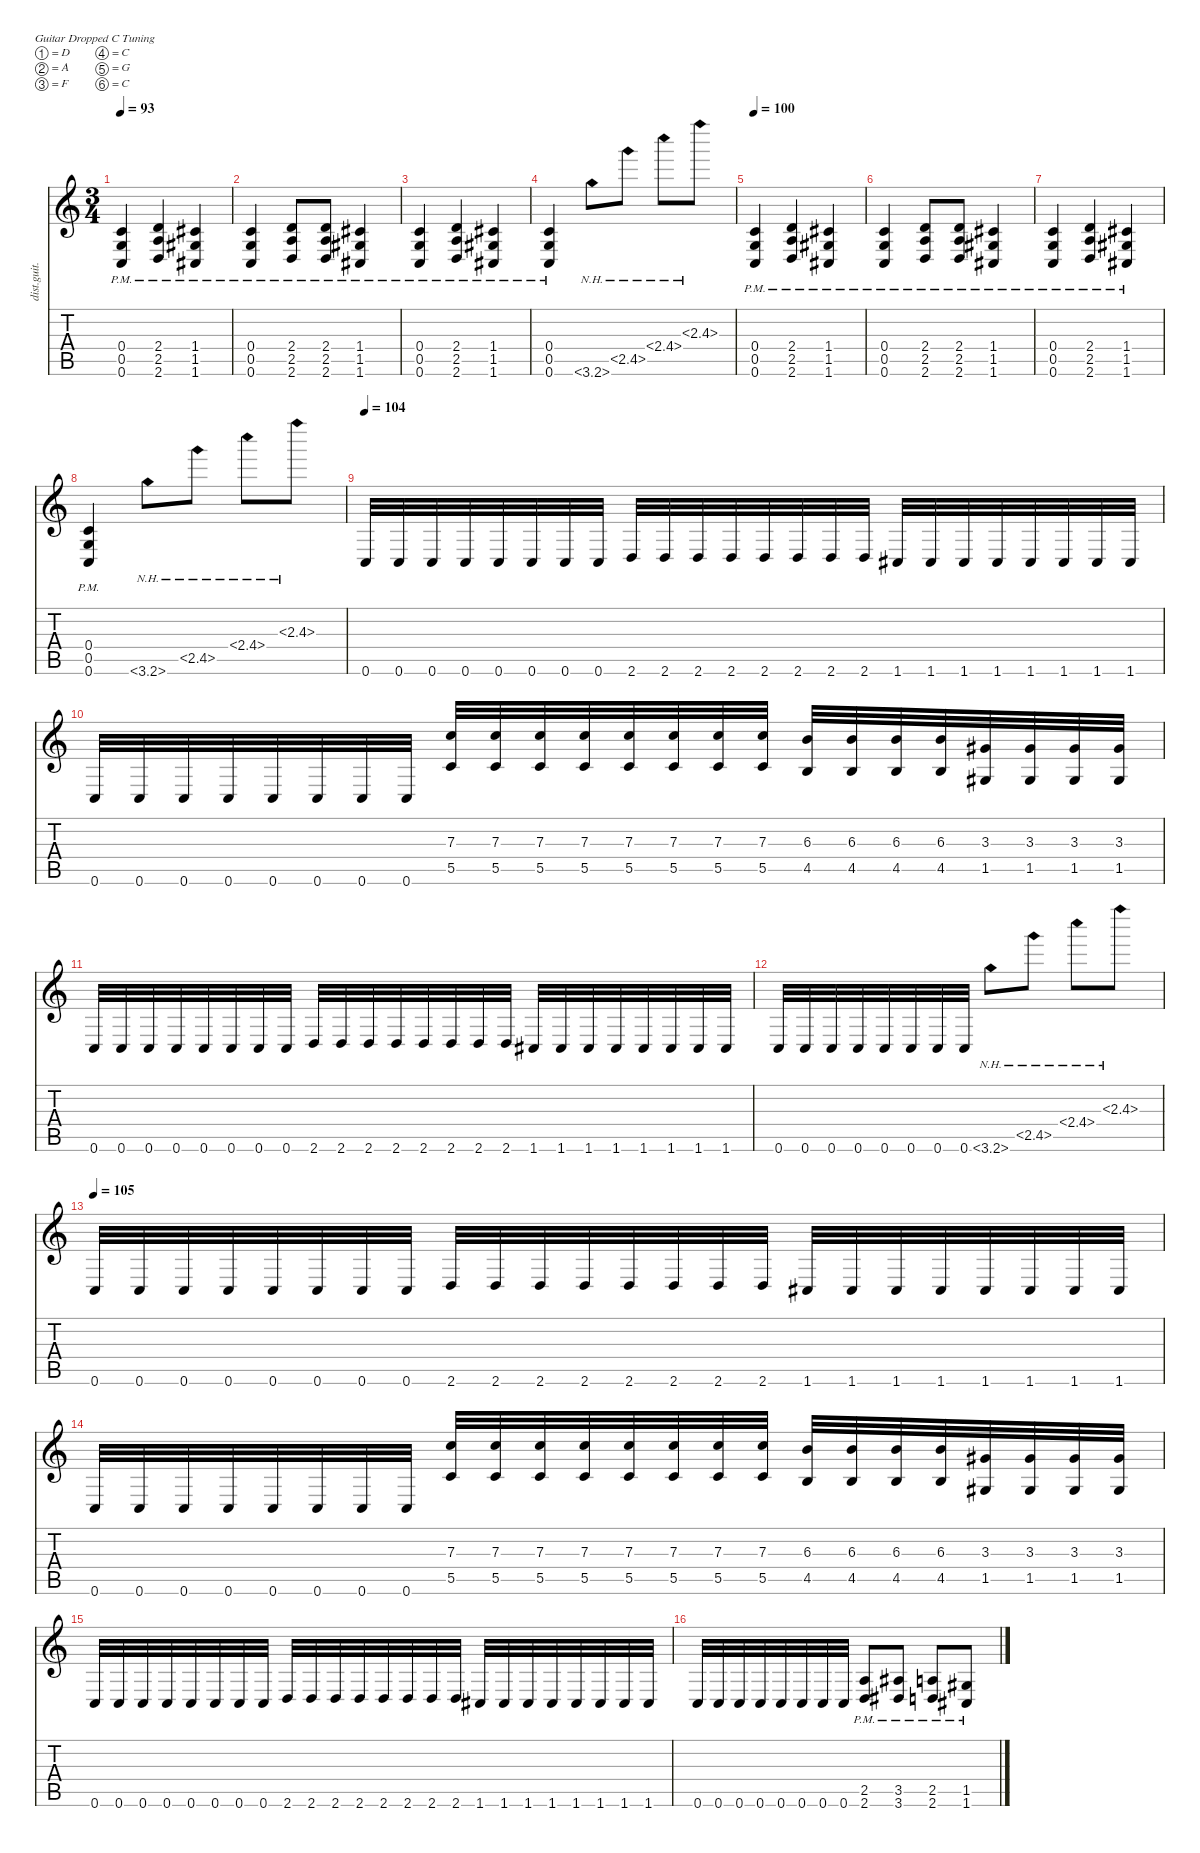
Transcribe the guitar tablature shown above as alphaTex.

\hideDynamics
\bracketExtendMode nobrackets
\track ("E.Guitar L" "dist.guit.") {instrument overdrivenguitar}
\staff {score tabs}
\tuning (D4 A3 F3 C3 G2 C2)
\ts (3 4)
\tempo 93
\clef g2
\ks c
(0.6{pm} 0.5{pm} 0.4{pm}).4{dy mf beam Up} (2.6{pm} 2.5{pm} 2.4{pm}).4{beam Up} (1.6{pm acc #} 1.5{pm acc #} 1.4{pm acc #}).4{beam Up} |
(0.6{pm} 0.5{pm} 0.4{pm}).4{beam Up} (2.6{pm} 2.5{pm} 2.4{pm}).8{beam Up} (2.5{pm} 2.6{pm} 2.4{pm}).8{beam Up} (1.6{pm acc #} 1.5{pm acc #} 1.4{pm acc #}).4{beam Up} |
(0.6{pm} 0.5{pm} 0.4{pm}).4{beam Up} (2.6{pm} 2.5{pm} 2.4{pm}).4{beam Up} (1.6{pm acc #} 1.5{pm acc #} 1.4{pm acc #}).4{beam Up} |
(0.6{pm} 0.5{pm} 0.4{pm}).4{beam Up} 3.6{nh acc #}.8{beam Down} 2.5{nh}.8{beam Down} 2.4{nh}.8{beam Down} 2.3{nh}.8{beam Down} |
\tempo 100
(0.6{pm} 0.5{pm} 0.4{pm}).4{beam Up} (2.6{pm} 2.5{pm} 2.4{pm}).4{beam Up} (1.6{pm acc #} 1.5{pm acc #} 1.4{pm acc #}).4{beam Up} |
(0.6{pm} 0.5{pm} 0.4{pm}).4{beam Up} (2.6{pm} 2.5{pm} 2.4{pm}).8{beam Up} (2.5{pm} 2.6{pm} 2.4{pm}).8{beam Up} (1.6{pm acc #} 1.5{pm acc #} 1.4{pm acc #}).4{beam Up} |
(0.6{pm} 0.5{pm} 0.4{pm}).4{beam Up} (2.6{pm} 2.5{pm} 2.4{pm}).4{beam Up} (1.6{pm acc #} 1.5{pm acc #} 1.4{pm acc #}).4{beam Up} |
(0.6{pm} 0.5{pm} 0.4{pm}).4{beam Up} 3.6{nh acc #}.8{beam Down} 2.5{nh}.8{beam Down} 2.4{nh}.8{beam Down} 2.3{nh}.8{beam Down} |
\tempo 104
0.6.32{beam Up} 0.6.32{beam Up} 0.6.32{beam Up} 0.6.32{beam Up} 0.6.32{beam Up} 0.6.32{beam Up} 0.6.32{beam Up} 0.6.32{beam Up} 2.6.32{beam Up} 2.6.32{beam Up} 2.6.32{beam Up} 2.6.32{beam Up} 2.6.32{beam Up} 2.6.32{beam Up} 2.6.32{beam Up} 2.6.32{beam Up} 1.6{acc #}.32{beam Up} 1.6{acc #}.32{beam Up} 1.6{acc #}.32{beam Up} 1.6{acc #}.32{beam Up} 1.6{acc #}.32{beam Up} 1.6{acc #}.32{beam Up} 1.6{acc #}.32{beam Up} 1.6{acc #}.32{beam Up} |
0.6.32{beam Up} 0.6.32{beam Up} 0.6.32{beam Up} 0.6.32{beam Up} 0.6.32{beam Up} 0.6.32{beam Up} 0.6.32{beam Up} 0.6.32{beam Up} (5.5 7.3).32{beam Up} (5.5 7.3).32{beam Up} (5.5 7.3).32{beam Up} (5.5 7.3).32{beam Up} (5.5 7.3).32{beam Up} (5.5 7.3).32{beam Up} (5.5 7.3).32{beam Up} (5.5 7.3).32{beam Up} (4.5 6.3).32{beam Up} (4.5 6.3).32{beam Up} (4.5 6.3).32{beam Up} (4.5 6.3).32{beam Up} (1.5{acc #} 3.3{acc #}).32{beam Up} (1.5{acc #} 3.3{acc #}).32{beam Up} (1.5{acc #} 3.3{acc #}).32{beam Up} (1.5{acc #} 3.3{acc #}).32{beam Up} |
0.6.32{beam Up} 0.6.32{beam Up} 0.6.32{beam Up} 0.6.32{beam Up} 0.6.32{beam Up} 0.6.32{beam Up} 0.6.32{beam Up} 0.6.32{beam Up} 2.6.32{beam Up} 2.6.32{beam Up} 2.6.32{beam Up} 2.6.32{beam Up} 2.6.32{beam Up} 2.6.32{beam Up} 2.6.32{beam Up} 2.6.32{beam Up} 1.6{acc #}.32{beam Up} 1.6{acc #}.32{beam Up} 1.6{acc #}.32{beam Up} 1.6{acc #}.32{beam Up} 1.6{acc #}.32{beam Up} 1.6{acc #}.32{beam Up} 1.6{acc #}.32{beam Up} 1.6{acc #}.32{beam Up} |
0.6.32{beam Up} 0.6.32{beam Up} 0.6.32{beam Up} 0.6.32{beam Up} 0.6.32{beam Up} 0.6.32{beam Up} 0.6.32{beam Up} 0.6.32{beam Up} 3.6{nh acc #}.8{beam Down} 2.5{nh}.8{beam Down} 2.4{nh}.8{beam Down} 2.3{nh}.8{beam Down} |
\tempo 105
0.6.32{beam Up} 0.6.32{beam Up} 0.6.32{beam Up} 0.6.32{beam Up} 0.6.32{beam Up} 0.6.32{beam Up} 0.6.32{beam Up} 0.6.32{beam Up} 2.6.32{beam Up} 2.6.32{beam Up} 2.6.32{beam Up} 2.6.32{beam Up} 2.6.32{beam Up} 2.6.32{beam Up} 2.6.32{beam Up} 2.6.32{beam Up} 1.6{acc #}.32{beam Up} 1.6{acc #}.32{beam Up} 1.6{acc #}.32{beam Up} 1.6{acc #}.32{beam Up} 1.6{acc #}.32{beam Up} 1.6{acc #}.32{beam Up} 1.6{acc #}.32{beam Up} 1.6{acc #}.32{beam Up} |
0.6.32{beam Up} 0.6.32{beam Up} 0.6.32{beam Up} 0.6.32{beam Up} 0.6.32{beam Up} 0.6.32{beam Up} 0.6.32{beam Up} 0.6.32{beam Up} (5.5 7.3).32{beam Up} (5.5 7.3).32{beam Up} (5.5 7.3).32{beam Up} (5.5 7.3).32{beam Up} (5.5 7.3).32{beam Up} (5.5 7.3).32{beam Up} (5.5 7.3).32{beam Up} (5.5 7.3).32{beam Up} (4.5 6.3).32{beam Up} (4.5 6.3).32{beam Up} (4.5 6.3).32{beam Up} (4.5 6.3).32{beam Up} (1.5{acc #} 3.3{acc #}).32{beam Up} (1.5{acc #} 3.3{acc #}).32{beam Up} (1.5{acc #} 3.3{acc #}).32{beam Up} (1.5{acc #} 3.3{acc #}).32{beam Up} |
0.6.32{beam Up} 0.6.32{beam Up} 0.6.32{beam Up} 0.6.32{beam Up} 0.6.32{beam Up} 0.6.32{beam Up} 0.6.32{beam Up} 0.6.32{beam Up} 2.6.32{beam Up} 2.6.32{beam Up} 2.6.32{beam Up} 2.6.32{beam Up} 2.6.32{beam Up} 2.6.32{beam Up} 2.6.32{beam Up} 2.6.32{beam Up} 1.6{acc #}.32{beam Up} 1.6{acc #}.32{beam Up} 1.6{acc #}.32{beam Up} 1.6{acc #}.32{beam Up} 1.6{acc #}.32{beam Up} 1.6{acc #}.32{beam Up} 1.6{acc #}.32{beam Up} 1.6{acc #}.32{beam Up} |
0.6.32{beam Up} 0.6.32{beam Up} 0.6.32{beam Up} 0.6.32{beam Up} 0.6.32{beam Up} 0.6.32{beam Up} 0.6.32{beam Up} 0.6.32{beam Up} (2.6{pm} 2.5{pm}).8{beam Up} (3.6{pm acc #} 3.5{pm acc #}).8{beam Up} (2.6{pm} 2.5{pm}).8{beam Up} (1.6{pm acc #} 1.5{pm acc #}).8{beam Up}
